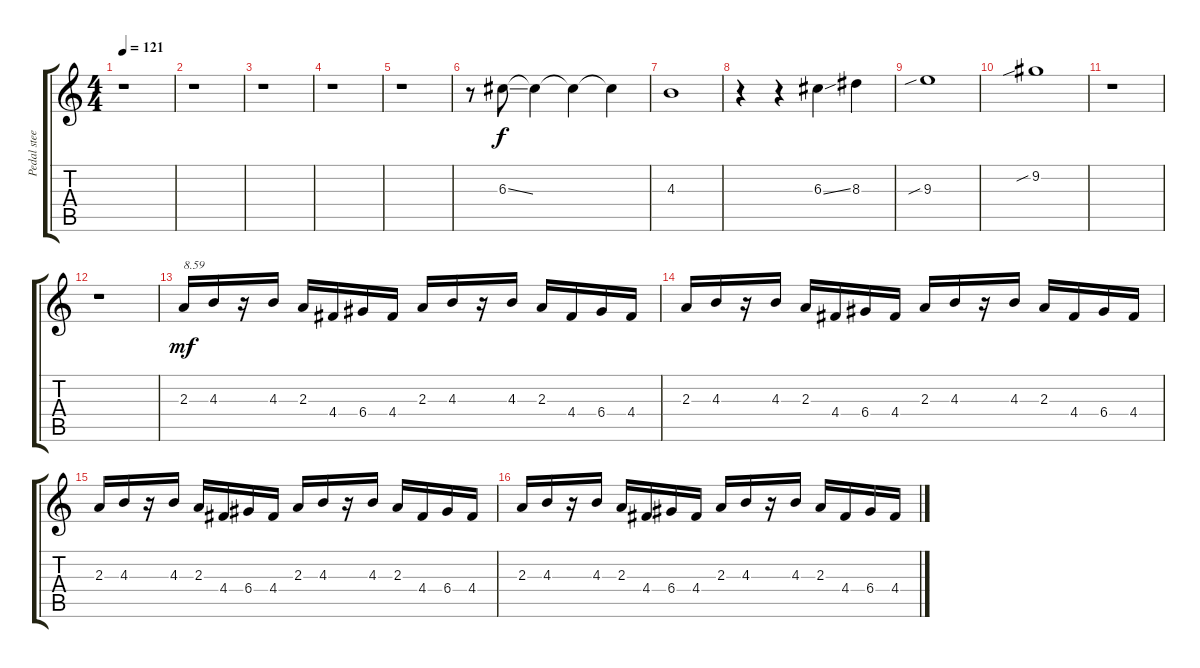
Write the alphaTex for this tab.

\track ("Pedal steel" "Pedal stee") {instrument electricguitarjazz}
\staff {score tabs}
\tuning (E4 B3 G3 D3 A2 E2) {hide}
\ts (4 4)
\tempo 121
\clef g2
\ks c
r.1{dy mp} |
r.1 |
r.1 |
r.1 |
r.1{volume 0} |
r.8{volume 12} 6.3{ss}.8{dy f} 6.3{t}.4 6.3{t}.4 6.3{t}.4 |
4.3.1 |
r.4 r.4 6.3{ss}.4 8.3.4 |
9.3{sib}.1 |
9.2{sib}.1 |
r.1 |
r.1 |
2.3.16{txt "8.59" dy mf} 4.3.16 r.16 4.3.16 2.3.16 4.4.16 6.4.16 4.4.16 2.3.16 4.3.16 r.16 4.3.16 2.3.16 4.4.16 6.4.16 4.4.16 |
2.3.16 4.3.16 r.16 4.3.16 2.3.16 4.4.16 6.4.16 4.4.16 2.3.16 4.3.16 r.16 4.3.16 2.3.16 4.4.16 6.4.16 4.4.16 |
2.3.16 4.3.16 r.16 4.3.16 2.3.16 4.4.16 6.4.16 4.4.16 2.3.16 4.3.16 r.16 4.3.16 2.3.16 4.4.16 6.4.16 4.4.16 |
2.3.16 4.3.16 r.16 4.3.16 2.3.16 4.4.16 6.4.16 4.4.16 2.3.16 4.3.16 r.16 4.3.16 2.3.16 4.4.16 6.4.16 4.4.16
